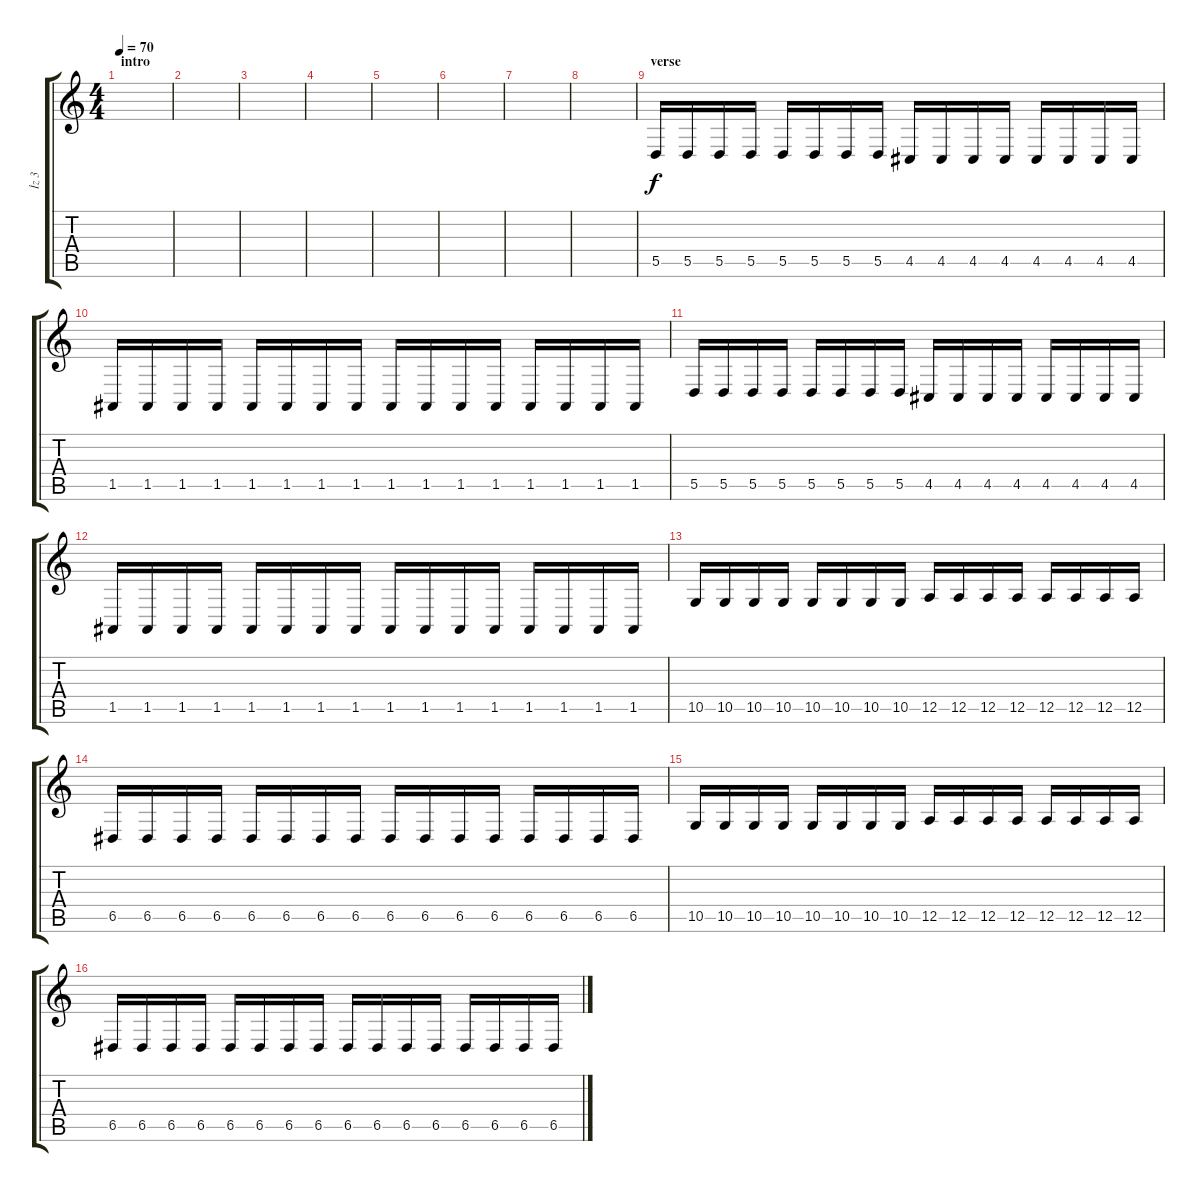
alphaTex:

\track ("İz 3" "İz 3") {instrument acousticgrandpiano}
\staff {score tabs}
\tuning (E4 B3 G3 D3 A2 E2) {hide}
\ts (4 4)
\section ("" "intro")
\tempo 70
\clef g2
\ks c
|
|
|
|
|
|
|
|
\section ("" "verse")
5.5.16 5.5.16 5.5.16 5.5.16 5.5.16 5.5.16 5.5.16 5.5.16 4.5.16 4.5.16 4.5.16 4.5.16 4.5.16 4.5.16 4.5.16 4.5.16 |
1.5.16 1.5.16 1.5.16 1.5.16 1.5.16 1.5.16 1.5.16 1.5.16 1.5.16 1.5.16 1.5.16 1.5.16 1.5.16 1.5.16 1.5.16 1.5.16 |
5.5.16 5.5.16 5.5.16 5.5.16 5.5.16 5.5.16 5.5.16 5.5.16 4.5.16 4.5.16 4.5.16 4.5.16 4.5.16 4.5.16 4.5.16 4.5.16 |
1.5.16 1.5.16 1.5.16 1.5.16 1.5.16 1.5.16 1.5.16 1.5.16 1.5.16 1.5.16 1.5.16 1.5.16 1.5.16 1.5.16 1.5.16 1.5.16 |
10.5.16 10.5.16 10.5.16 10.5.16 10.5.16 10.5.16 10.5.16 10.5.16 12.5.16 12.5.16 12.5.16 12.5.16 12.5.16 12.5.16 12.5.16 12.5.16 |
6.5.16 6.5.16 6.5.16 6.5.16 6.5.16 6.5.16 6.5.16 6.5.16 6.5.16 6.5.16 6.5.16 6.5.16 6.5.16 6.5.16 6.5.16 6.5.16 |
10.5.16 10.5.16 10.5.16 10.5.16 10.5.16 10.5.16 10.5.16 10.5.16 12.5.16 12.5.16 12.5.16 12.5.16 12.5.16 12.5.16 12.5.16 12.5.16 |
6.5.16 6.5.16 6.5.16 6.5.16 6.5.16 6.5.16 6.5.16 6.5.16 6.5.16 6.5.16 6.5.16 6.5.16 6.5.16 6.5.16 6.5.16 6.5.16
